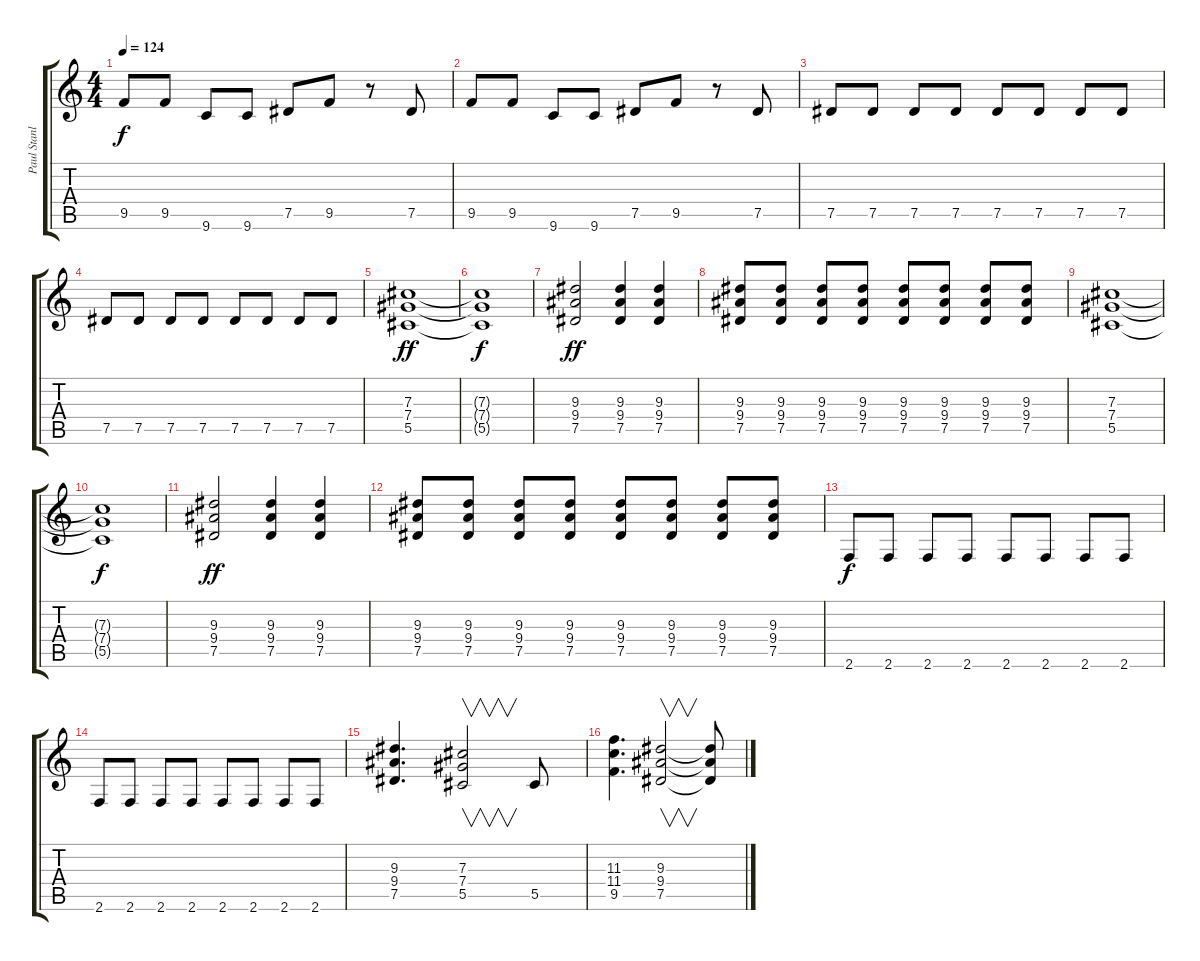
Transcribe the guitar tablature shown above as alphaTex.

\track ("Paul Stanley" "Paul Stanl") {instrument distortionguitar}
\staff {score tabs}
\tuning (Eb4 Bb3 Gb3 Db3 Ab2 Eb2) {hide}
\ts (4 4)
\tempo 124
\clef g2
\ks c
9.5.8{dy f} 9.5.8 9.6.8 9.6.8 7.5.8 9.5.8 r.8 7.5.8 |
9.5.8 9.5.8 9.6.8 9.6.8 7.5.8 9.5.8 r.8 7.5.8 |
7.5.8 7.5.8 7.5.8 7.5.8 7.5.8 7.5.8 7.5.8 7.5.8 |
7.5.8 7.5.8 7.5.8 7.5.8 7.5.8 7.5.8 7.5.8 7.5.8 |
(7.3 7.4 5.5).1{dy ff} |
(7.3{t} 7.4{t} 5.5{t}).1{dy f} |
(9.3 9.4 7.5).2{dy ff} (9.3 9.4 7.5).4 (9.3 9.4 7.5).4 |
(9.3 9.4 7.5).8 (9.3 9.4 7.5).8 (9.3 9.4 7.5).8 (9.3 9.4 7.5).8 (9.3 9.4 7.5).8 (9.3 9.4 7.5).8 (9.3 9.4 7.5).8 (9.3 9.4 7.5).8 |
(7.3 7.4 5.5).1 |
(7.3{t} 7.4{t} 5.5{t}).1{dy f} |
(9.3 9.4 7.5).2{dy ff} (9.3 9.4 7.5).4 (9.3 9.4 7.5).4 |
(9.3 9.4 7.5).8 (9.3 9.4 7.5).8 (9.3 9.4 7.5).8 (9.3 9.4 7.5).8 (9.3 9.4 7.5).8 (9.3 9.4 7.5).8 (9.3 9.4 7.5).8 (9.3 9.4 7.5).8 |
2.6.8{dy f} 2.6.8 2.6.8 2.6.8 2.6.8 2.6.8 2.6.8 2.6.8 |
2.6.8 2.6.8 2.6.8 2.6.8 2.6.8 2.6.8 2.6.8 2.6.8 |
(9.3 9.4 7.5).4{d} (7.3 7.4 5.5).2{v} 5.5.8 |
(11.3 11.4 9.5).4{d} (9.3 9.4 7.5).2{v} (9.3{t} 9.4{t} 7.5{t}).8
